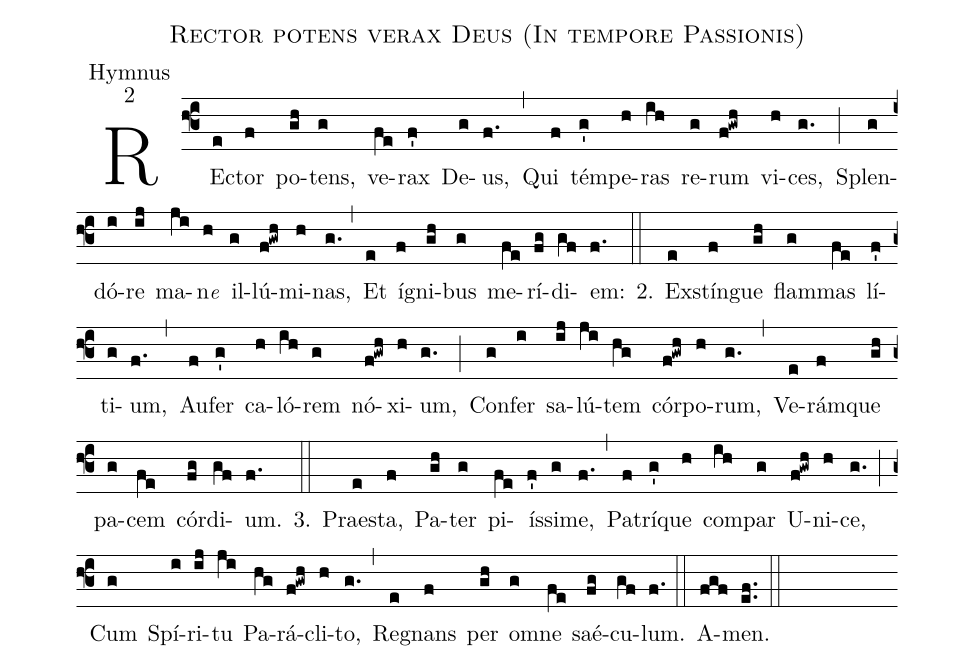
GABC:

name:Rector potens verax Deus (In tempore Passionis);
office-part:Hymnus;
mode:2;
%%
(f3) RE(e)ctor(f) po(gh)tens,(g) ve(fe)rax(f') De(g)us,(f.) (,) Qui(f) tém(g')pe(h)ras(ih) re(g)rum(f!gwh) vi(h)ces,(g.) (;) Splen(g)dó(i)re(ij) ma(ji)n<e>e</e>(h) il(g)lú(f!gwh)mi(h)nas,(g.) (,) Et(e) í(f)gni(gh)bus(g) me(fe)rí(fg)di(gf)em:(f.)
2.(::) Ex(e)stín(f)gue(gh) flam(g)mas(fe) lí(f')ti(g)um,(f.) (,) Au(f)fer(g') ca(h)ló(ih)rem(g) nó(f!gwh)xi(h)um,(g.) (;) Con(g)fer(i) sa(ij)lú(ji)tem(hg) cór(f!gwh)po(h)rum,(g.) (,) Ve(e)rám(f)que(gh) pa(g)cem(fe) cór(fg)di(gf)um.(f.)

3.(::) Prae(e)sta,(f) Pa(gh)ter(g) pi(fe)ís(f')si(g)me,(f.) (,) Pa(f)trí(g')que(h) com(ih)par(g) U(f!gwh)ni(h)ce,(g.) (;) Cum(g) Spí(i)ri(ij)tu(ji) Pa(hg)rá(f!gwh)cli(h)to,(g.) (,) Re(e)gnans(f) per(gh) om(g)ne(fe) saé(fg)cu(gf)lum.(f.) (::)
A(fgf)men.(ef..) (::)
